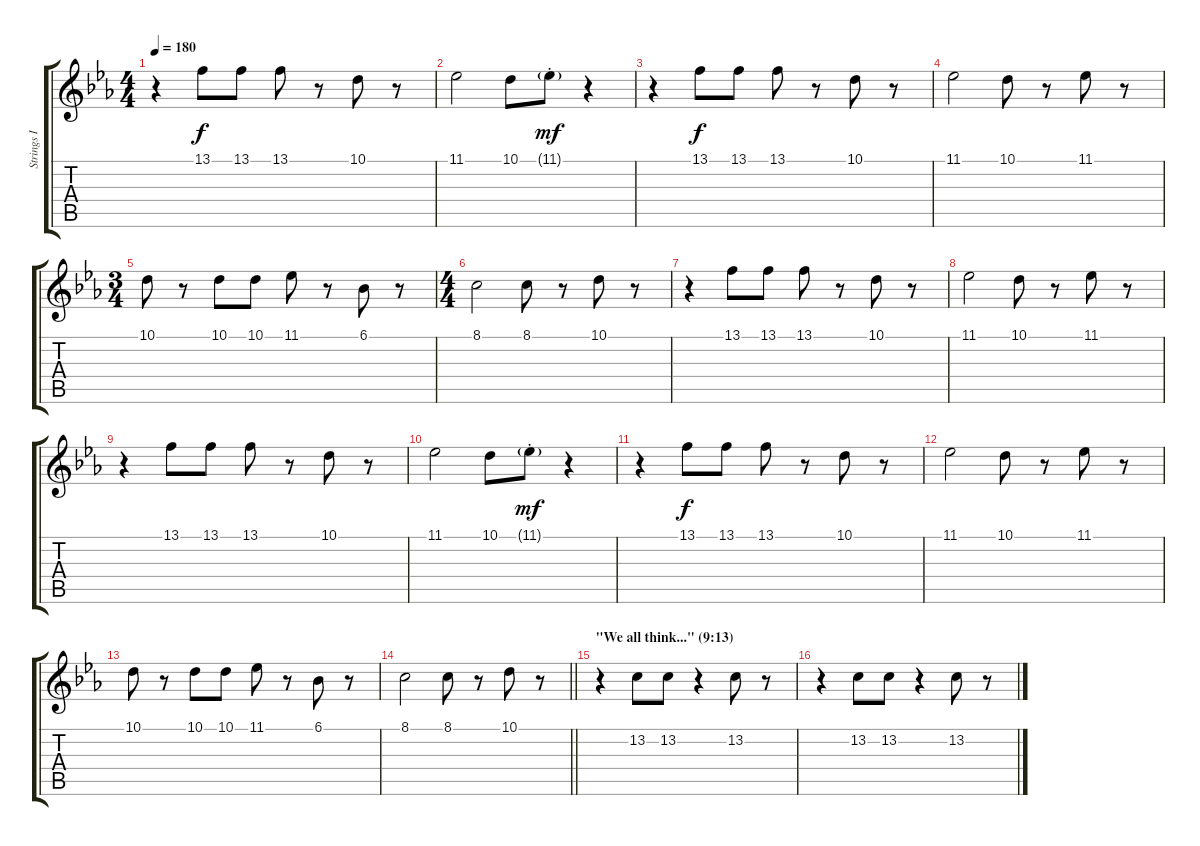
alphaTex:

\track ("Strings I" "Strings I") {instrument stringensemble1}
\staff {score tabs}
\tuning (E4 B3 G3 D3 A2 E2) {hide}
\ts (4 4)
\tempo 180
\clef g2
\ks eb
r.4{dy f} 13.1.8 13.1.8 13.1.8 r.8 10.1.8 r.8 |
11.1.2 10.1.8 11.1{g st}.8{dy mf} r.4 |
r.4 13.1.8{dy f} 13.1.8 13.1.8 r.8 10.1.8 r.8 |
11.1.2 10.1.8 r.8 11.1.8 r.8 |
\ts (3 4)
10.1.8 r.8 10.1.8 10.1.8 11.1.8 r.8 6.1.8 r.8 |
\ts (4 4)
8.1.2 8.1.8 r.8 10.1.8 r.8 |
r.4 13.1.8 13.1.8 13.1.8 r.8 10.1.8 r.8 |
11.1.2 10.1.8 r.8 11.1.8 r.8 |
r.4 13.1.8 13.1.8 13.1.8 r.8 10.1.8 r.8 |
11.1.2 10.1.8 11.1{g st}.8{dy mf} r.4 |
r.4 13.1.8{dy f} 13.1.8 13.1.8 r.8 10.1.8 r.8 |
11.1.2 10.1.8 r.8 11.1.8 r.8 |
10.1.8 r.8 10.1.8 10.1.8 11.1.8 r.8 6.1.8 r.8 |
\barLineRight lightlight
8.1.2 8.1.8 r.8 10.1.8 r.8 |
\section ("" "\"We all think...\" (9:13)")
r.4 13.2.8 13.2.8 r.4 13.2.8 r.8 |
r.4 13.2.8 13.2.8 r.4 13.2.8 r.8
